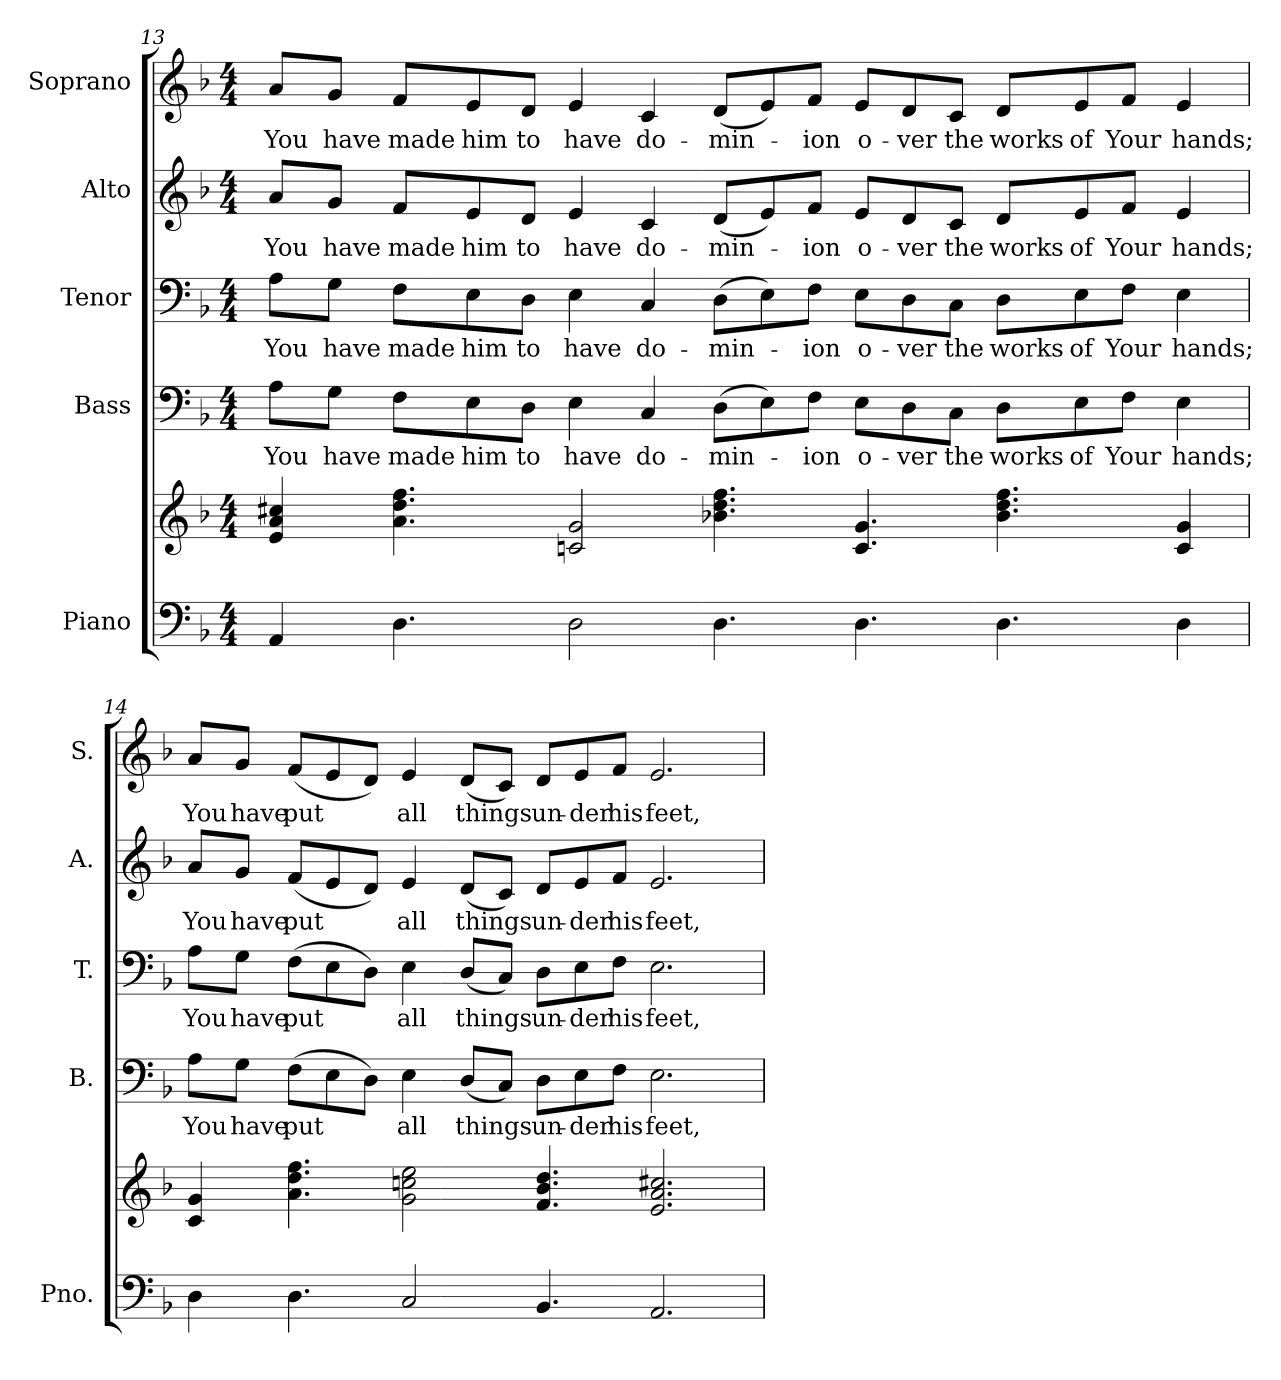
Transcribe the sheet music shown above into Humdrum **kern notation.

**kern	**kern	**kern	**text	**kern	**text	**kern	**text	**kern	**text
*part5	*part5	*part4	*part4	*part3	*part3	*part2	*part2	*part1	*part1
*staff6	*staff5	*staff4	*staff4	*staff3	*staff3	*staff2	*staff2	*staff1	*staff1
*I"Piano	*	*I"Bass	*	*I"Tenor	*	*I"Alto	*	*I"Soprano	*
*I'Pno.	*	*I'B.	*	*I'T.	*	*I'A.	*	*I'S.	*
!!LO:PB:g=z
*clefF4	*clefG2	*clefF4	*	*clefF4	*	*clefG2	*	*clefG2	*
*k[b-]	*k[b-]	*k[b-]	*	*k[b-]	*	*k[b-]	*	*k[b-]	*
*F:	*F:	*F:	*	*F:	*	*F:	*	*F:	*
*M4/4	*M4/4	*M4/4	*	*M4/4	*	*M4/4	*	*M4/4	*
=13	=13	=13	=13	=13	=13	=13	=13	=13	=13
!	!	!	!LO:LY:b:color=#000000	!	!	!	!	!	!
!	!	!	!	!	!LO:LY:b:color=#000000	!	!	!	!
!	!	!	!	!	!	!	!LO:LY:b:color=#000000	!	!
!	!	!	!	!	!	!	!	!	!LO:LY:b:color=#000000
4AAi/	4ei/ 4ai 4cc#Xi	8Ai\L	You	8Ai\L	You	8ai/L	You	8ai/L	You
!	!	!	!LO:LY:b:color=#000000	!	!	!	!	!	!
!	!	!	!	!	!LO:LY:b:color=#000000	!	!	!	!
!	!	!	!	!	!	!	!LO:LY:b:color=#000000	!	!
!	!	!	!	!	!	!	!	!	!LO:LY:b:color=#000000
.	.	8Gi\J	have	8Gi\J	have	8gi/J	have	8gi/J	have
!	!	!	!LO:LY:b:color=#000000	!	!	!	!	!	!
!	!	!	!	!	!LO:LY:b:color=#000000	!	!	!	!
!	!	!	!	!	!	!	!LO:LY:b:color=#000000	!	!
!	!	!	!	!	!	!	!	!	!LO:LY:b:color=#000000
4.Di\	4.ai\ 4.ddi 4.ffi	8Fi\L	made	8Fi\L	made	8fi/L	made	8fi/L	made
!	!	!	!LO:LY:b:color=#000000	!	!	!	!	!	!
!	!	!	!	!	!LO:LY:b:color=#000000	!	!	!	!
!	!	!	!	!	!	!	!LO:LY:b:color=#000000	!	!
!	!	!	!	!	!	!	!	!	!LO:LY:b:color=#000000
.	.	8Ei\	him	8Ei\	him	8ei/	him	8ei/	him
!	!	!	!LO:LY:b:color=#000000	!	!	!	!	!	!
!	!	!	!	!	!LO:LY:b:color=#000000	!	!	!	!
!	!	!	!	!	!	!	!LO:LY:b:color=#000000	!	!
!	!	!	!	!	!	!	!	!	!LO:LY:b:color=#000000
.	.	8Di\J	to	8Di\J	to	8di/J	to	8di/J	to
!	!	!	!LO:LY:b:color=#000000	!	!	!	!	!	!
!	!	!	!	!	!LO:LY:b:color=#000000	!	!	!	!
!	!	!	!	!	!	!	!LO:LY:b:color=#000000	!	!
!	!	!	!	!	!	!	!	!	!LO:LY:b:color=#000000
2Di\	2cni/ 2gi	4Ei\	have	4Ei\	have	4ei/	have	4ei/	have
!	!	!	!LO:LY:b:color=#000000	!	!	!	!	!	!
!	!	!	!	!	!LO:LY:b:color=#000000	!	!	!	!
!	!	!	!	!	!	!	!LO:LY:b:color=#000000	!	!
!	!	!	!	!	!	!	!	!	!LO:LY:b:color=#000000
.	.	4Ci/	do-	4Ci/	do-	4ci/	do-	4ci/	do-
!	!	!	!LO:LY:b:color=#000000	!	!	!	!	!	!
!	!	!	!	!	!LO:LY:b:color=#000000	!	!	!	!
!	!	!	!	!	!	!	!LO:LY:b:color=#000000	!	!
!	!	!	!	!	!	!	!	!	!LO:LY:b:color=#000000
4.Di\	4.b-Xi\ 4.ddi 4.ffi	(8Di\L	-min-	(8Di\L	-min-	(8di/L	-min-	(8di/L	-min-
.	.	8Ei\)	.	8Ei\)	.	8ei/)	.	8ei/)	.
!	!	!	!LO:LY:b:color=#000000	!	!	!	!	!	!
!	!	!	!	!	!LO:LY:b:color=#000000	!	!	!	!
!	!	!	!	!	!	!	!LO:LY:b:color=#000000	!	!
!	!	!	!	!	!	!	!	!	!LO:LY:b:color=#000000
.	.	8Fi\J	-ion	8Fi\J	-ion	8fi/J	-ion	8fi/J	-ion
!	!	!	!LO:LY:b:color=#000000	!	!	!	!	!	!
!	!	!	!	!	!LO:LY:b:color=#000000	!	!	!	!
!	!	!	!	!	!	!	!LO:LY:b:color=#000000	!	!
!	!	!	!	!	!	!	!	!	!LO:LY:b:color=#000000
4.Di\	4.ci/ 4.gi	8Ei\L	o-	8Ei\L	o-	8ei/L	o-	8ei/L	o-
!	!	!	!LO:LY:b:color=#000000	!	!	!	!	!	!
!	!	!	!	!	!LO:LY:b:color=#000000	!	!	!	!
!	!	!	!	!	!	!	!LO:LY:b:color=#000000	!	!
!	!	!	!	!	!	!	!	!	!LO:LY:b:color=#000000
.	.	8Di\	-ver	8Di\	-ver	8di/	-ver	8di/	-ver
!	!	!	!LO:LY:b:color=#000000	!	!	!	!	!	!
!	!	!	!	!	!LO:LY:b:color=#000000	!	!	!	!
!	!	!	!	!	!	!	!LO:LY:b:color=#000000	!	!
!	!	!	!	!	!	!	!	!	!LO:LY:b:color=#000000
.	.	8Ci\J	the	8Ci\J	the	8ci/J	the	8ci/J	the
!	!	!	!LO:LY:b:color=#000000	!	!	!	!	!	!
!	!	!	!	!	!LO:LY:b:color=#000000	!	!	!	!
!	!	!	!	!	!	!	!LO:LY:b:color=#000000	!	!
!	!	!	!	!	!	!	!	!	!LO:LY:b:color=#000000
4.Di\	4.b-i\ 4.ddi 4.ffi	8Di\L	works	8Di\L	works	8di/L	works	8di/L	works
!	!	!	!LO:LY:b:color=#000000	!	!	!	!	!	!
!	!	!	!	!	!LO:LY:b:color=#000000	!	!	!	!
!	!	!	!	!	!	!	!LO:LY:b:color=#000000	!	!
!	!	!	!	!	!	!	!	!	!LO:LY:b:color=#000000
.	.	8Ei\	of	8Ei\	of	8ei/	of	8ei/	of
!	!	!	!LO:LY:b:color=#000000	!	!	!	!	!	!
!	!	!	!	!	!LO:LY:b:color=#000000	!	!	!	!
!	!	!	!	!	!	!	!LO:LY:b:color=#000000	!	!
!	!	!	!	!	!	!	!	!	!LO:LY:b:color=#000000
.	.	8Fi\J	Your	8Fi\J	Your	8fi/J	Your	8fi/J	Your
!	!	!	!LO:LY:b:color=#000000	!	!	!	!	!	!
!	!	!	!	!	!LO:LY:b:color=#000000	!	!	!	!
!	!	!	!	!	!	!	!LO:LY:b:color=#000000	!	!
!	!	!	!	!	!	!	!	!	!LO:LY:b:color=#000000
4Di\	4ci/ 4gi	4Ei\	hands;	4Ei\	hands;	4ei/	hands;	4ei/	hands;
!!LO:PB:g=z
=14	=14	=14	=14	=14	=14	=14	=14	=14	=14
!	!	!	!LO:LY:b:color=#000000	!	!	!	!	!	!
!	!	!	!	!	!LO:LY:b:color=#000000	!	!	!	!
!	!	!	!	!	!	!	!LO:LY:b:color=#000000	!	!
!	!	!	!	!	!	!	!	!	!LO:LY:b:color=#000000
4Di\	4ci/ 4gi	8Ai\L	You	8Ai\L	You	8ai/L	You	8ai/L	You
!	!	!	!LO:LY:b:color=#000000	!	!	!	!	!	!
!	!	!	!	!	!LO:LY:b:color=#000000	!	!	!	!
!	!	!	!	!	!	!	!LO:LY:b:color=#000000	!	!
!	!	!	!	!	!	!	!	!	!LO:LY:b:color=#000000
.	.	8Gi\J	have	8Gi\J	have	8gi/J	have	8gi/J	have
!	!	!	!LO:LY:b:color=#000000	!	!	!	!	!	!
!	!	!	!	!	!LO:LY:b:color=#000000	!	!	!	!
!	!	!	!	!	!	!	!LO:LY:b:color=#000000	!	!
!	!	!	!	!	!	!	!	!	!LO:LY:b:color=#000000
4.Di\	4.ai\ 4.ddi 4.ffi	(8Fi\L	put	(8Fi\L	put	(8fi/L	put	(8fi/L	put
.	.	8Ei\	.	8Ei\	.	8ei/	.	8ei/	.
.	.	8Di\J)	.	8Di\J)	.	8di/J)	.	8di/J)	.
!	!	!	!LO:LY:b:color=#000000	!	!	!	!	!	!
!	!	!	!	!	!LO:LY:b:color=#000000	!	!	!	!
!	!	!	!	!	!	!	!LO:LY:b:color=#000000	!	!
!	!	!	!	!	!	!	!	!	!LO:LY:b:color=#000000
2Ci/	2gi\ 2ccni 2eei	4Ei\	all	4Ei\	all	4ei/	all	4ei/	all
!	!	!	!LO:LY:b:color=#000000	!	!	!	!	!	!
!	!	!	!	!	!LO:LY:b:color=#000000	!	!	!	!
!	!	!	!	!	!	!	!LO:LY:b:color=#000000	!	!
!	!	!	!	!	!	!	!	!	!LO:LY:b:color=#000000
.	.	(8Di/L	things	(8Di/L	things	(8di/L	things	(8di/L	things
.	.	8Ci/J)	.	8Ci/J)	.	8ci/J)	.	8ci/J)	.
!	!	!	!LO:LY:b:color=#000000	!	!	!	!	!	!
!	!	!	!	!	!LO:LY:b:color=#000000	!	!	!	!
!	!	!	!	!	!	!	!LO:LY:b:color=#000000	!	!
!	!	!	!	!	!	!	!	!	!LO:LY:b:color=#000000
4.BB-i/	4.fi/ 4.b-i 4.ddi	8Di\L	un-	8Di\L	un-	8di/L	un-	8di/L	un-
!	!	!	!LO:LY:b:color=#000000	!	!	!	!	!	!
!	!	!	!	!	!LO:LY:b:color=#000000	!	!	!	!
!	!	!	!	!	!	!	!LO:LY:b:color=#000000	!	!
!	!	!	!	!	!	!	!	!	!LO:LY:b:color=#000000
.	.	8Ei\	-der	8Ei\	-der	8ei/	-der	8ei/	-der
!	!	!	!LO:LY:b:color=#000000	!	!	!	!	!	!
!	!	!	!	!	!LO:LY:b:color=#000000	!	!	!	!
!	!	!	!	!	!	!	!LO:LY:b:color=#000000	!	!
!	!	!	!	!	!	!	!	!	!LO:LY:b:color=#000000
.	.	8Fi\J	his	8Fi\J	his	8fi/J	his	8fi/J	his
!	!	!	!LO:LY:b:color=#000000	!	!	!	!	!	!
!	!	!	!	!	!LO:LY:b:color=#000000	!	!	!	!
!	!	!	!	!	!	!	!LO:LY:b:color=#000000	!	!
!	!	!	!	!	!	!	!	!	!LO:LY:b:color=#000000
2.AAi/	2.ei/ 2.ai 2.cc#Xi	2.Ei\	feet,	2.Ei\	feet,	2.ei/	feet,	2.ei/	feet,
=	=	=	=	=	=	=	=	=	=
*-	*-	*-	*-	*-	*-	*-	*-	*-	*-
